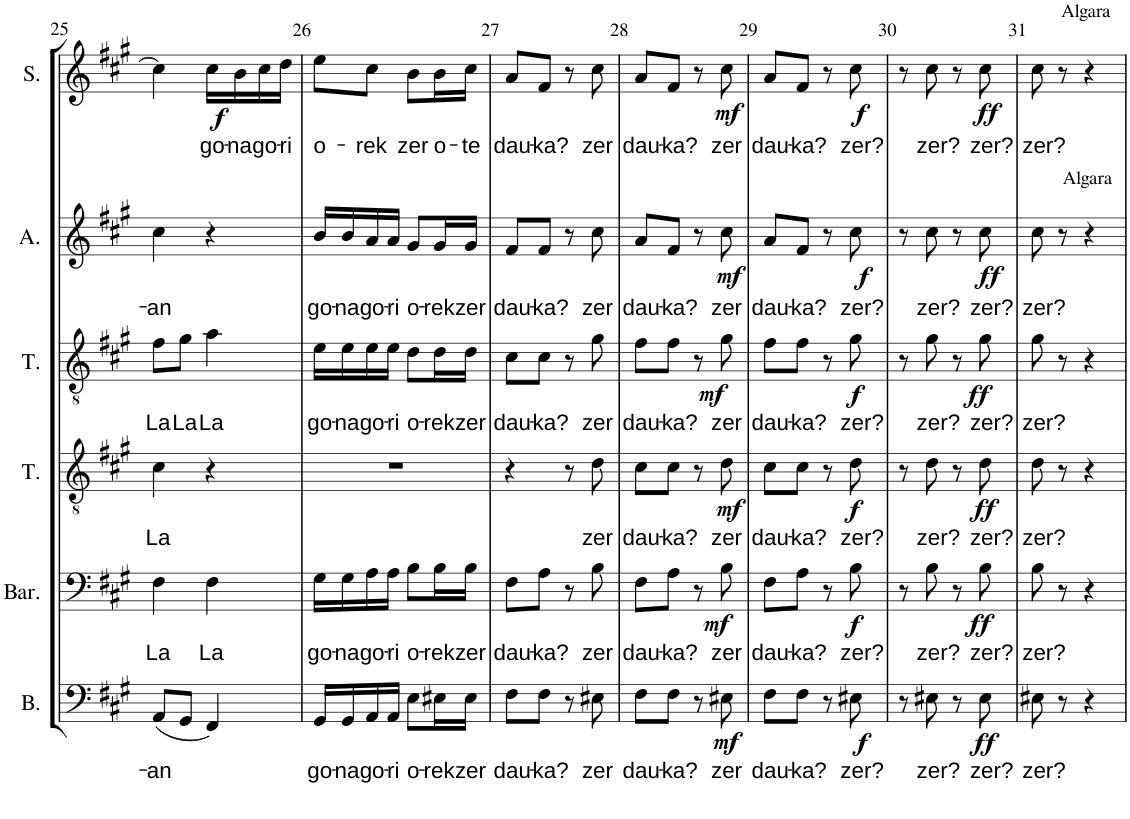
**kern	**text	**dynam	**kern	**text	**dynam	**kern	**text	**dynam	**kern	**text	**dynam	**kern	**text	**dynam	**kern	**text	**dynam
*part6	*part6	*part6	*part5	*part5	*part5	*part4	*part4	*part4	*part3	*part3	*part3	*part2	*part2	*part2	*part1	*part1	*part1
*staff6	*staff6	*staff6	*staff5	*staff5	*staff5	*staff4	*staff4	*staff4	*staff3	*staff3	*staff3	*staff2	*staff2	*staff2	*staff1	*staff1	*staff1
*I"Bass	*	*	*I"Baryton	*	*	*I"Ténor	*	*	*I"Tenor	*	*	*I"Alto	*	*	*I"Soprano	*	*
*I'B.	*	*	*I'Bar.	*	*	*I'T.	*	*	*I'T.	*	*	*I'A.	*	*	*I'S.	*	*
!!LO:PB:g=z
*clefF4	*	*	*clefF4	*	*	*clefGv2	*	*	*clefGv2	*	*	*clefG2	*	*	*clefG2	*	*
*k[f#c#g#]	*	*	*k[f#c#g#]	*	*	*k[f#c#g#]	*	*	*k[f#c#g#]	*	*	*k[f#c#g#]	*	*	*k[f#c#g#]	*	*
*M2/4	*	*	*M2/4	*	*	*M2/4	*	*	*M2/4	*	*	*M2/4	*	*	*M2/4	*	*
=25	=25	=25	=25	=25	=25	=25	=25	=25	=25	=25	=25	=25	=25	=25	=25	=25	=25
!	!LO:LY:b	!	!	!LO:LY:b	!	!	!LO:LY:b	!	!	!LO:LY:b	!	!	!LO:LY:b	!	!	!	!
(8AA/L	-an	.	4F#\	La	.	4c#\	La	.	8f#\L	La	.	4cc#\	-an	.	4cc#\]	.	.
!	!	!	!	!	!	!	!	!	!	!LO:LY:b	!	!	!	!	!	!	!
8GG#/J	.	.	.	.	.	.	.	.	8g#\J	La	.	.	.	.	.	.	.
!	!	!	!	!LO:LY:b	!	!	!	!	!	!LO:LY:b	!	!	!	!	!	!LO:LY:b	!LO:DY:b
4FF#/)	.	.	4F#\	La	.	4r	.	.	4a\	La	.	4r	.	.	16cc#\LL	go-	f
!	!	!	!	!	!	!	!	!	!	!	!	!	!	!	!	!LO:LY:b	!
.	.	.	.	.	.	.	.	.	.	.	.	.	.	.	16b\	-na	.
!	!	!	!	!	!	!	!	!	!	!	!	!	!	!	!	!LO:LY:b	!
.	.	.	.	.	.	.	.	.	.	.	.	.	.	.	16cc#\	go-	.
!	!	!	!	!	!	!	!	!	!	!	!	!	!	!	!	!LO:LY:b	!
.	.	.	.	.	.	.	.	.	.	.	.	.	.	.	16dd\JJ	-ri	.
=26	=26	=26	=26	=26	=26	=26	=26	=26	=26	=26	=26	=26	=26	=26	=26	=26	=26
!	!LO:LY:b	!	!	!LO:LY:b	!	!	!	!	!	!LO:LY:b	!	!	!LO:LY:b	!	!	!LO:LY:b	!
16GG#/LL	go-	.	16G#\LL	go-	.	2r	.	.	16e\LL	go-	.	16b/LL	go-	.	8ee\L	o-	.
!	!LO:LY:b	!	!	!LO:LY:b	!	!	!	!	!	!LO:LY:b	!	!	!LO:LY:b	!	!	!	!
16GG#/	-na	.	16G#\	-na	.	.	.	.	16e\	-na	.	16b/	-na	.	.	.	.
!	!LO:LY:b	!	!	!LO:LY:b	!	!	!	!	!	!LO:LY:b	!	!	!LO:LY:b	!	!	!LO:LY:b	!
16AA/	go-	.	16A\	go-	.	.	.	.	16e\	go-	.	16a/	go-	.	8cc#\J	-rek	.
!	!LO:LY:b	!	!	!LO:LY:b	!	!	!	!	!	!LO:LY:b	!	!	!LO:LY:b	!	!	!	!
16AA/JJ	-ri	.	16A\JJ	-ri	.	.	.	.	16e\JJ	-ri	.	16a/JJ	-ri	.	.	.	.
!	!LO:LY:b	!	!	!LO:LY:b	!	!	!	!	!	!LO:LY:b	!	!	!LO:LY:b	!	!	!LO:LY:b	!
8E\L	o-	.	8B\L	o-	.	.	.	.	8d\L	o-	.	8g#/L	o-	.	8b\L	zer	.
!	!LO:LY:b	!	!	!LO:LY:b	!	!	!	!	!	!LO:LY:b	!	!	!LO:LY:b	!	!	!LO:LY:b	!
16E#X\L	-rek	.	16B\L	-rek	.	.	.	.	16d\L	-rek	.	16g#/L	-rek	.	16b\L	o-	.
!	!LO:LY:b	!	!	!LO:LY:b	!	!	!	!	!	!LO:LY:b	!	!	!LO:LY:b	!	!	!LO:LY:b	!
16E#\JJ	zer	.	16B\JJ	zer	.	.	.	.	16d\JJ	zer	.	16g#/JJ	zer	.	16cc#\JJ	-te	.
=27	=27	=27	=27	=27	=27	=27	=27	=27	=27	=27	=27	=27	=27	=27	=27	=27	=27
!	!LO:LY:b	!	!	!LO:LY:b	!	!	!	!	!	!LO:LY:b	!	!	!LO:LY:b	!	!	!LO:LY:b	!
8F#\L	dau-	.	8F#\L	dau-	.	4r	.	.	8c#\L	dau-	.	8f#/L	dau-	.	8a/L	dau-	.
!	!LO:LY:b	!	!	!LO:LY:b	!	!	!	!	!	!LO:LY:b	!	!	!LO:LY:b	!	!	!LO:LY:b	!
8F#\J	-ka?	.	8A\J	-ka?	.	.	.	.	8c#\J	-ka?	.	8f#/J	-ka?	.	8f#/J	-ka?	.
8r	.	.	8r	.	.	8r	.	.	8r	.	.	8r	.	.	8r	.	.
!	!LO:LY:b	!	!	!LO:LY:b	!	!	!LO:LY:b	!	!	!LO:LY:b	!	!	!LO:LY:b	!	!	!LO:LY:b	!
8E#X\	zer	.	8B\	zer	.	8d\	zer	.	8g#\	zer	.	8cc#\	zer	.	8cc#\	zer	.
=28	=28	=28	=28	=28	=28	=28	=28	=28	=28	=28	=28	=28	=28	=28	=28	=28	=28
!	!LO:LY:b	!	!	!LO:LY:b	!	!	!LO:LY:b	!	!	!LO:LY:b	!	!	!LO:LY:b	!	!	!LO:LY:b	!
8F#\L	dau-	.	8F#\L	dau-	.	8c#\L	dau-	.	8f#\L	dau-	.	8a/L	dau-	.	8a/L	dau-	.
!	!LO:LY:b	!	!	!LO:LY:b	!	!	!LO:LY:b	!	!	!LO:LY:b	!	!	!LO:LY:b	!	!	!LO:LY:b	!
8F#\J	-ka?	.	8A\J	-ka?	.	8c#\J	-ka?	.	8f#\J	-ka?	.	8f#/J	-ka?	.	8f#/J	-ka?	.
8r	.	.	8r	.	.	8r	.	.	8r	.	.	8r	.	.	8r	.	.
!	!LO:LY:b	!LO:DY:b	!	!LO:LY:b	!LO:DY:b	!	!LO:LY:b	!LO:DY:b	!	!LO:LY:b	!LO:DY:b	!	!LO:LY:b	!LO:DY:b	!	!LO:LY:b	!LO:DY:b
8E#X\	zer	mf	8B\	zer	mf	8d\	zer	mf	8g#\	zer	mf	8cc#\	zer	mf	8cc#\	zer	mf
=29	=29	=29	=29	=29	=29	=29	=29	=29	=29	=29	=29	=29	=29	=29	=29	=29	=29
!	!LO:LY:b	!	!	!LO:LY:b	!	!	!LO:LY:b	!	!	!LO:LY:b	!	!	!LO:LY:b	!	!	!LO:LY:b	!
8F#\L	dau-	.	8F#\L	dau-	.	8c#\L	dau-	.	8f#\L	dau-	.	8a/L	dau-	.	8a/L	dau-	.
!	!LO:LY:b	!	!	!LO:LY:b	!	!	!LO:LY:b	!	!	!LO:LY:b	!	!	!LO:LY:b	!	!	!LO:LY:b	!
8F#\J	-ka?	.	8A\J	-ka?	.	8c#\J	-ka?	.	8f#\J	-ka?	.	8f#/J	-ka?	.	8f#/J	-ka?	.
8r	.	.	8r	.	.	8r	.	.	8r	.	.	8r	.	.	8r	.	.
!	!LO:LY:b	!LO:DY:b	!	!LO:LY:b	!LO:DY:b	!	!LO:LY:b	!LO:DY:b	!	!LO:LY:b	!LO:DY:b	!	!LO:LY:b	!LO:DY:b	!	!LO:LY:b	!LO:DY:b
8E#X\	zer?	f	8B\	zer?	f	8d\	zer?	f	8g#\	zer?	f	8cc#\	zer?	f	8cc#\	zer?	f
=30	=30	=30	=30	=30	=30	=30	=30	=30	=30	=30	=30	=30	=30	=30	=30	=30	=30
8r	.	.	8r	.	.	8r	.	.	8r	.	.	8r	.	.	8r	.	.
!	!LO:LY:b	!	!	!LO:LY:b	!	!	!LO:LY:b	!	!	!LO:LY:b	!	!	!LO:LY:b	!	!	!LO:LY:b	!
8E#X\	zer?	.	8B\	zer?	.	8d\	zer?	.	8g#\	zer?	.	8cc#\	zer?	.	8cc#\	zer?	.
8r	.	.	8r	.	.	8r	.	.	8r	.	.	8r	.	.	8r	.	.
!	!LO:LY:b	!LO:DY:b	!	!LO:LY:b	!LO:DY:b	!	!LO:LY:b	!LO:DY:b	!	!LO:LY:b	!LO:DY:b	!	!LO:LY:b	!LO:DY:b	!	!LO:LY:b	!LO:DY:b
8E#\	zer?	ff	8B\	zer?	ff	8d\	zer?	ff	8g#\	zer?	ff	8cc#\	zer?	ff	8cc#\	zer?	ff
=31	=31	=31	=31	=31	=31	=31	=31	=31	=31	=31	=31	=31	=31	=31	=31	=31	=31
!	!LO:LY:b	!	!	!LO:LY:b	!	!	!LO:LY:b	!	!	!LO:LY:b	!	!	!LO:LY:b	!	!	!LO:LY:b	!
8E#X\	zer?	.	8B\	zer?	.	8d\	zer?	.	8g#\	zer?	.	8cc#\	zer?	.	8cc#\	zer?	.
!	!	!	!	!	!	!	!	!	!	!	!	!	!	!	!LO:TX:a:t=Algara	!	!
!	!	!	!	!	!	!	!	!	!	!	!	!LO:TX:a:t=Algara	!	!	!	!	!
8r	.	.	8r	.	.	8r	.	.	8r	.	.	8r	.	.	8r	.	.
4r	.	.	4r	.	.	4r	.	.	4r	.	.	4r	.	.	4r	.	.
=	=	=	=	=	=	=	=	=	=	=	=	=	=	=	=	=	=
*-	*-	*-	*-	*-	*-	*-	*-	*-	*-	*-	*-	*-	*-	*-	*-	*-	*-
